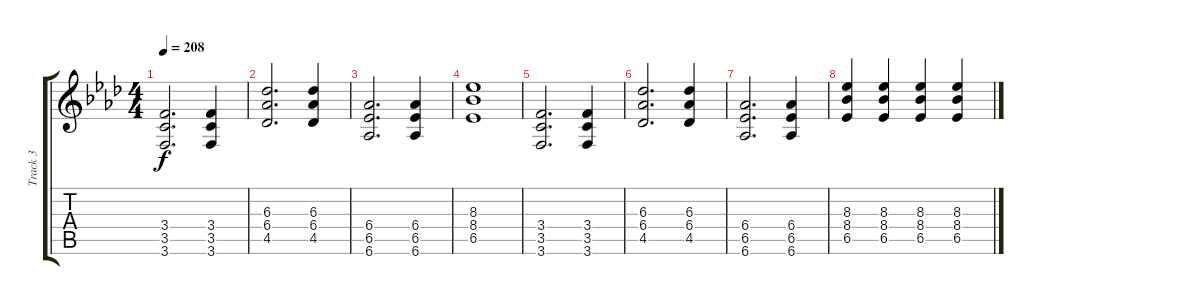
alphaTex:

\track ("Track 3" "Track 3") {instrument distortionguitar}
\staff {score tabs}
\tuning (E4 B3 G3 D3 A2 D2) {hide}
\ts (4 4)
\tempo 208
\clef g2
\ks ab
(3.4 3.5 3.6).2{d dy f} (3.4 3.5 3.6).4 |
(6.3 6.4 4.5).2{d} (6.3 6.4 4.5).4 |
(6.4 6.5 6.6).2{d} (6.4 6.5 6.6).4 |
(8.3 8.4 6.5).1 |
(3.4 3.5 3.6).2{d} (3.4 3.5 3.6).4 |
(6.3 6.4 4.5).2{d} (6.3 6.4 4.5).4 |
(6.4 6.5 6.6).2{d} (6.4 6.5 6.6).4 |
(8.3 8.4 6.5).4 (8.3 8.4 6.5).4 (8.3 8.4 6.5).4 (8.3 8.4 6.5).4
